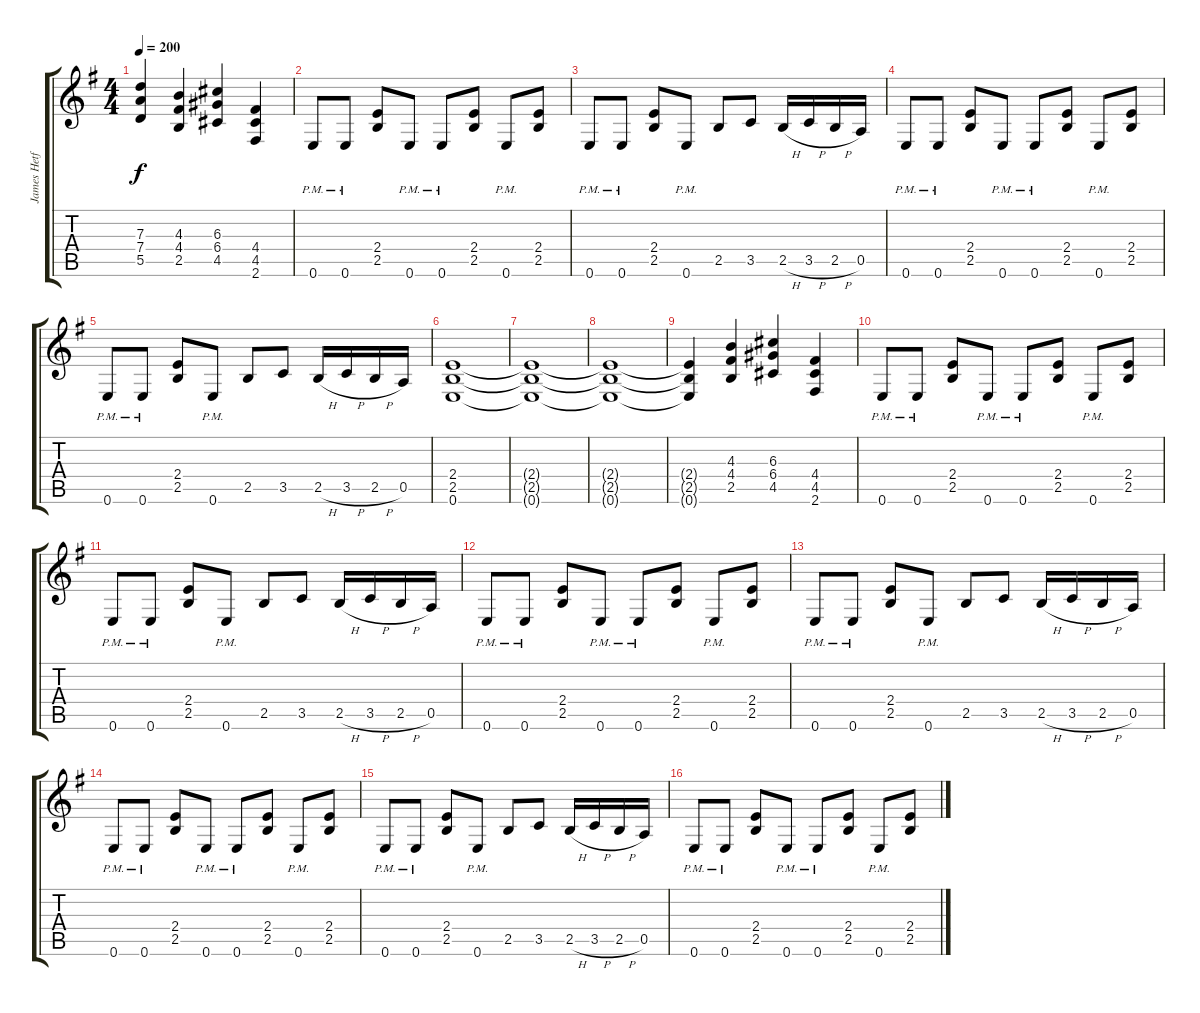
\track ("James Hetfield" "James Hetf") {instrument distortionguitar}
\staff {score tabs}
\tuning (E4 B3 G3 D3 A2 E2) {hide}
\ts (4 4)
\tempo 200
\clef g2
\ks g
(7.3{t} 7.4{t} 5.5{t}).4{dy f} (4.3 4.4 2.5).4 (6.3 6.4 4.5).4 (4.4 4.5 2.6).4 |
0.6{pm}.8 0.6{pm}.8 (2.4 2.5).8 0.6{pm}.8 0.6{pm}.8 (2.4 2.5).8 0.6{pm}.8 (2.4 2.5).8 |
0.6{pm}.8 0.6{pm}.8 (2.4 2.5).8 0.6{pm}.8 2.5.8 3.5.8 2.5{h}.16 3.5{h}.16 2.5{h}.16 0.5.16 |
0.6{pm}.8 0.6{pm}.8 (2.4 2.5).8 0.6{pm}.8 0.6{pm}.8 (2.4 2.5).8 0.6{pm}.8 (2.4 2.5).8 |
0.6{pm}.8 0.6{pm}.8 (2.4 2.5).8 0.6{pm}.8 2.5.8 3.5.8 2.5{h}.16 3.5{h}.16 2.5{h}.16 0.5.16 |
(2.4 2.5 0.6).1 |
(2.4{t} 2.5{t} 0.6{t}).1 |
(2.4{t} 2.5{t} 0.6{t}).1 |
(2.4{t} 2.5{t} 0.6{t}).4 (4.3 4.4 2.5).4 (6.3 6.4 4.5).4 (4.4 4.5 2.6).4 |
0.6{pm}.8 0.6{pm}.8 (2.4 2.5).8 0.6{pm}.8 0.6{pm}.8 (2.4 2.5).8 0.6{pm}.8 (2.4 2.5).8 |
0.6{pm}.8 0.6{pm}.8 (2.4 2.5).8 0.6{pm}.8 2.5.8 3.5.8 2.5{h}.16 3.5{h}.16 2.5{h}.16 0.5.16 |
0.6{pm}.8 0.6{pm}.8 (2.4 2.5).8 0.6{pm}.8 0.6{pm}.8 (2.4 2.5).8 0.6{pm}.8 (2.4 2.5).8 |
0.6{pm}.8 0.6{pm}.8 (2.4 2.5).8 0.6{pm}.8 2.5.8 3.5.8 2.5{h}.16 3.5{h}.16 2.5{h}.16 0.5.16 |
0.6{pm}.8 0.6{pm}.8 (2.4 2.5).8 0.6{pm}.8 0.6{pm}.8 (2.4 2.5).8 0.6{pm}.8 (2.4 2.5).8 |
0.6{pm}.8 0.6{pm}.8 (2.4 2.5).8 0.6{pm}.8 2.5.8 3.5.8 2.5{h}.16 3.5{h}.16 2.5{h}.16 0.5.16 |
0.6{pm}.8 0.6{pm}.8 (2.4 2.5).8 0.6{pm}.8 0.6{pm}.8 (2.4 2.5).8 0.6{pm}.8 (2.4 2.5).8
